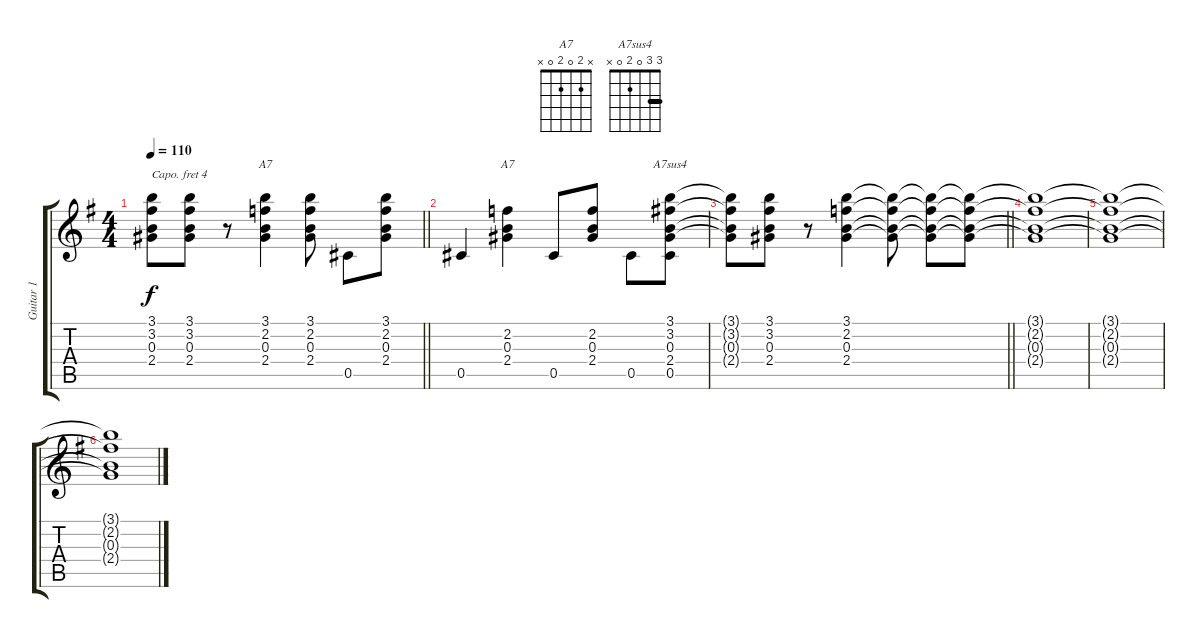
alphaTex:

\track ("Guitar 1" "Guitar 1") {instrument acousticguitarnylon}
\staff {score tabs}
\capo 4
\tuning (E4 B3 G3 D3 A2 E2) {hide}
\chord ("A7" 3 2 0 2 0 x)
\chord ("A7" x 2 0 2 0 x)
\chord ("A7sus4" 3 3 0 2 0 x) {barre 3}
\ts (4 4)
\tempo 110
\clef g2
\barLineRight lightlight
\ks g
(3.1{t} 3.2{t} 0.3{t} 2.4{t}).8{dy f} (3.1 3.2 0.3 2.4).8 r.8 (3.1 2.2 0.3 2.4).4{ch "A7"} (3.1 2.2 0.3 2.4).8 0.5.8 (3.1 2.2 0.3 2.4).8 |
0.5.4 (2.2 0.3 2.4).4{ch "A7"} 0.5.8 (2.2 0.3 2.4).8 0.5.8 (3.1 3.2 0.3 2.4 0.5).8{ch "A7sus4"} |
\barLineRight lightlight
(3.1{t} 3.2{t} 0.3{t} 2.4{t}).8 (3.1 3.2 0.3 2.4).8 r.8 (3.1 2.2 0.3 2.4).4 (3.1{t} 2.2{t} 0.3{t} 2.4{t}).8 (3.1{t} 2.2{t} 0.3{t} 2.4{t}).8 (3.1{t} 2.2{t} 0.3{t} 2.4{t}).8 |
(3.1{t} 2.2{t} 0.3{t} 2.4{t}).1 |
(3.1{t} 2.2{t} 0.3{t} 2.4{t}).1 |
(3.1{t} 2.2{t} 0.3{t} 2.4{t}).1
